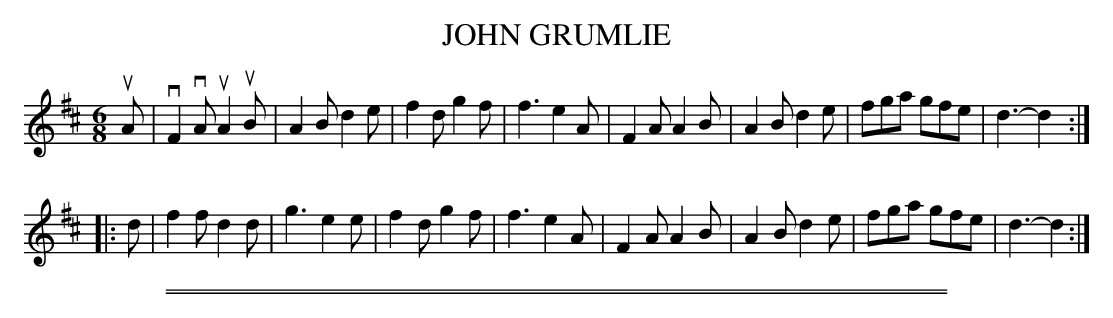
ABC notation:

X:1
T: JOHN GRUMLIE
M: 6/8
L: 1/8
K: D
uA |\
vF2vA uA2uB | A2B d2e | f2d g2f | f3 e2A |\
F2A A2B | A2B d2e | fga gfe | d3- d2 :|
|: d |\
f2f d2d | g3 e2e | f2d g2f | f3 e2A |\
F2A A2B | A2B d2e | fga gfe | d3- d2 :|
